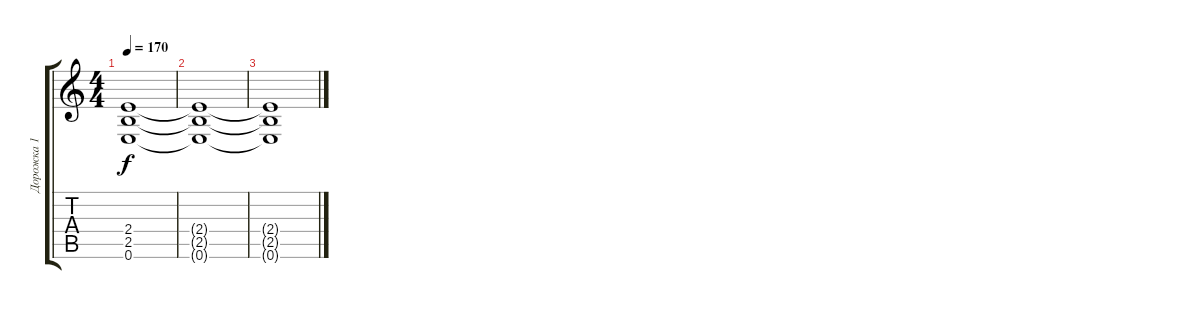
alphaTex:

\track ("Дорожка 1" "Дорожка 1") {instrument overdrivenguitar}
\staff {score tabs}
\tuning (E4 B3 G3 D3 A2 E2) {hide}
\ts (4 4)
\tempo 170
\clef g2
\ks c
(2.4 2.5 0.6).1{dy f} |
(2.4{t} 2.5{t} 0.6{t}).1 |
(2.4{t} 2.5{t} 0.6{t}).1
